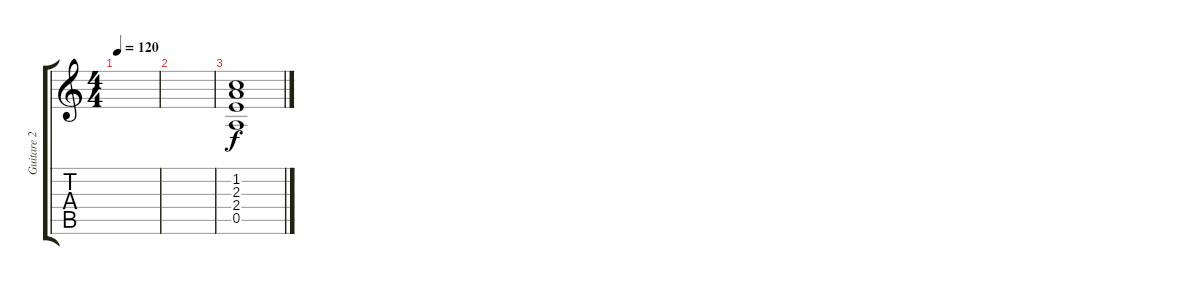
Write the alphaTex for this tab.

\track ("Guitare 2" "Guitare 2") {instrument electricguitarclean}
\staff {score tabs}
\tuning (E4 B3 G3 D3 A2 E2) {hide}
\ts (4 4)
\tempo 120
\clef g2
\ks c
|
|
(1.2 2.3 2.4 0.5).1
